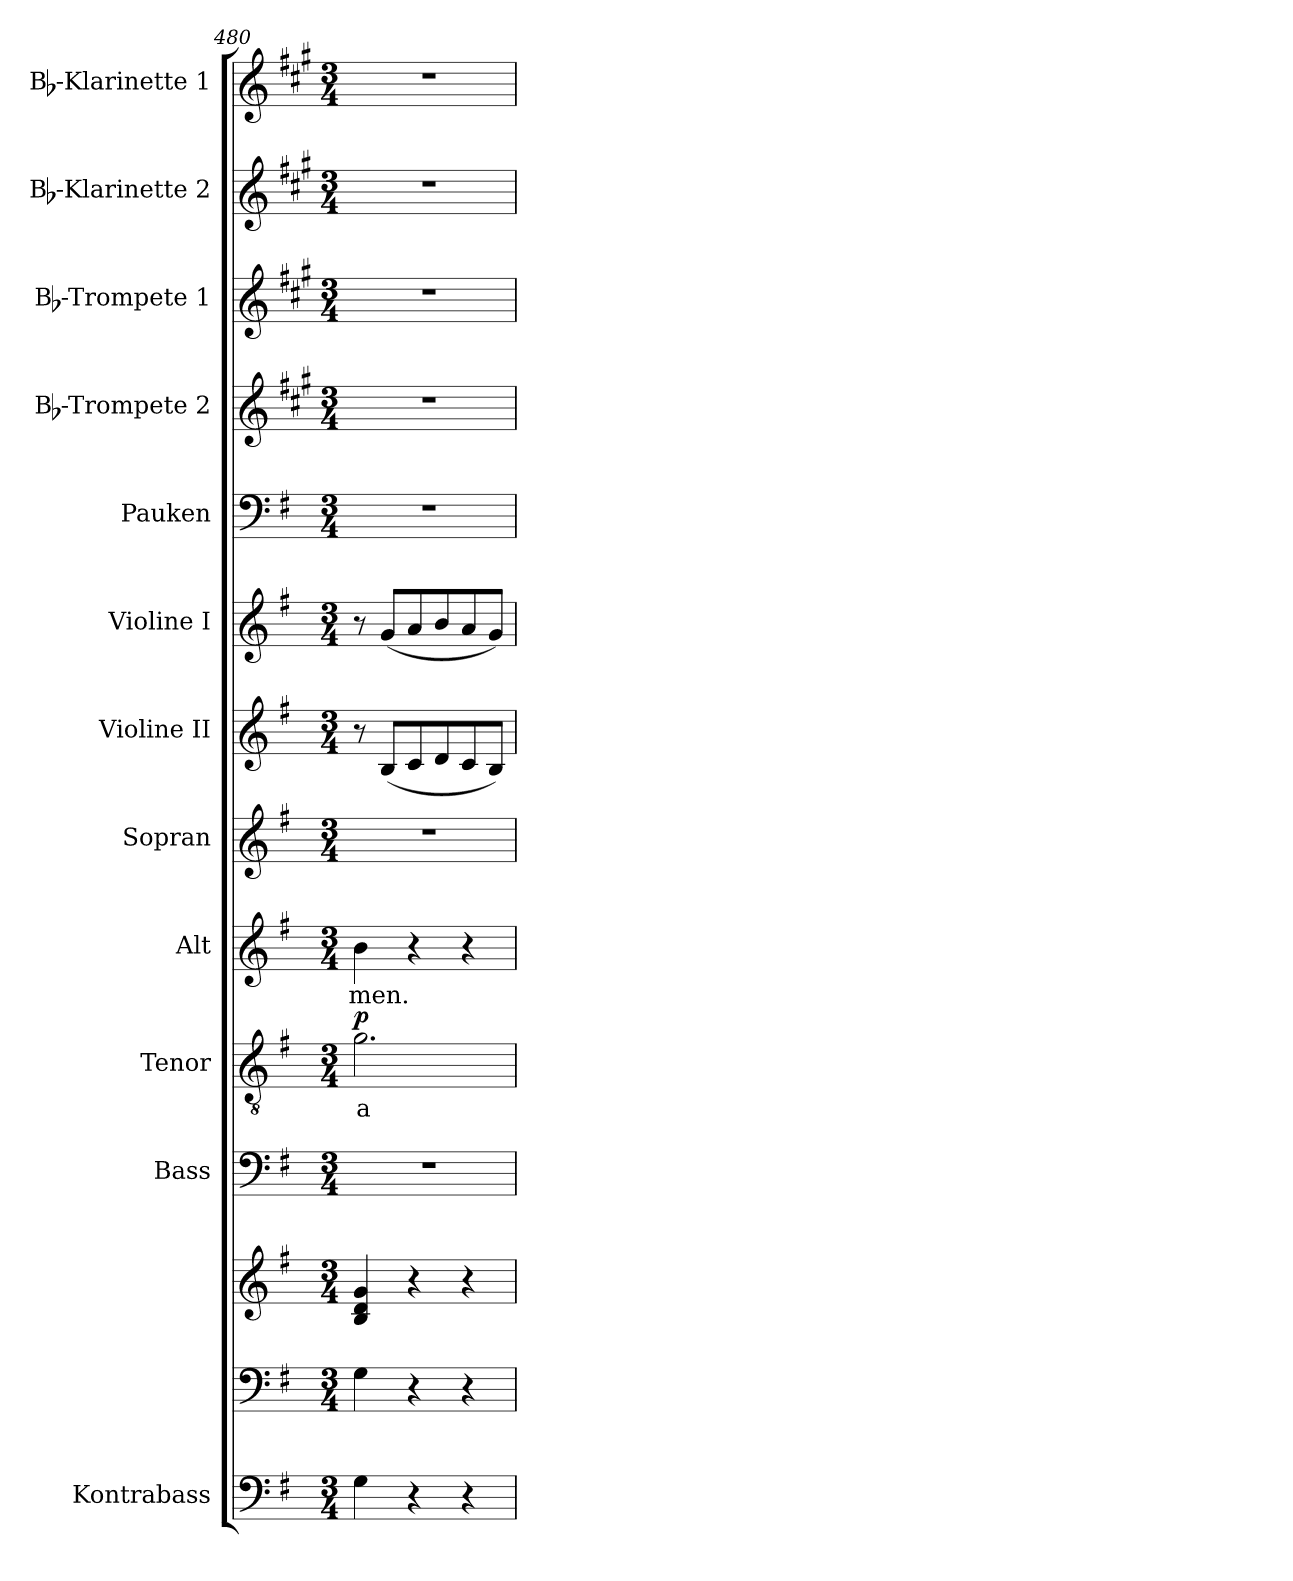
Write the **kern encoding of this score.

**kern	**kern	**kern	**kern	**kern	**text	**dynam	**kern	**text	**kern	**kern	**kern	**kern	**kern	**kern	**kern	**kern
*part13	*part12	*part12	*part11	*part10	*part10	*part10	*part9	*part9	*part8	*part7	*part6	*part5	*part4	*part3	*part2	*part1
*staff14	*staff13	*staff12	*staff11	*staff10	*staff10	*staff10	*staff9	*staff9	*staff8	*staff7	*staff6	*staff5	*staff4	*staff3	*staff2	*staff1
*I"Kontrabass	*	*	*I"Bass	*I"Tenor	*	*	*I"Alt	*	*I"Sopran	*I"Violine II	*I"Violine I	*I"Pauken	*I"Bb-Trompete 2	*I"Bb-Trompete 1	*I"Bb-Klarinette 2	*I"Bb-Klarinette 1
*I'Kb.	*	*	*I'B.	*I'T.	*	*	*I'A.	*	*I'S.	*I'Vl. II	*I'Vl. I	*I'Pk.	*I'Bb Trp. 2	*I'Bb Trp. 1	*I'Bb Kl. 2	*I'Bb Kl. 1
*clefF4	*clefF4	*clefG2	*clefF4	*clefGv2	*	*	*clefG2	*	*clefG2	*clefG2	*clefG2	*clefF4	*clefG2	*clefG2	*clefG2	*clefG2
*ITrd7c12	*	*	*	*	*	*	*	*	*	*	*	*	*ITrd1c2	*ITrd1c2	*ITrd1c2	*ITrd1c2
*k[f#]	*k[f#]	*k[f#]	*k[f#]	*k[f#]	*	*	*k[f#]	*	*k[f#]	*k[f#]	*k[f#]	*k[f#]	*k[f#]	*k[f#]	*k[f#]	*k[f#]
*G:	*G:	*G:	*G:	*G:	*	*	*G:	*	*G:	*G:	*G:	*G:	*G:	*G:	*G:	*G:
*M3/4	*M3/4	*M3/4	*M3/4	*M3/4	*	*	*M3/4	*	*M3/4	*M3/4	*M3/4	*M3/4	*M3/4	*M3/4	*M3/4	*M3/4
=480	=480	=480	=480	=480	=480	=480	=480	=480	=480	=480	=480	=480	=480	=480	=480	=480
!	!	!	!	!	!LO:LY:b	!LO:DY:a	!	!LO:LY:b	!	!	!	!	!	!	!	!
4GG\	4G\	4B/ 4d/ 4g/	2.r	2.g\	a-	p	4b\	-men.	2.r	8r	8r	2.r	2.r	2.r	2.r	2.r
.	.	.	.	.	.	.	.	.	.	(<8B/L	(<8g/L	.	.	.	.	.
4r	4r	4r	.	.	.	.	4r	.	.	8c/	8a/	.	.	.	.	.
.	.	.	.	.	.	.	.	.	.	8d/	8b/	.	.	.	.	.
4r	4r	4r	.	.	.	.	4r	.	.	8c/	8a/	.	.	.	.	.
.	.	.	.	.	.	.	.	.	.	8B/J)	8g/J)	.	.	.	.	.
=	=	=	=	=	=	=	=	=	=	=	=	=	=	=	=	=
*-	*-	*-	*-	*-	*-	*-	*-	*-	*-	*-	*-	*-	*-	*-	*-	*-
